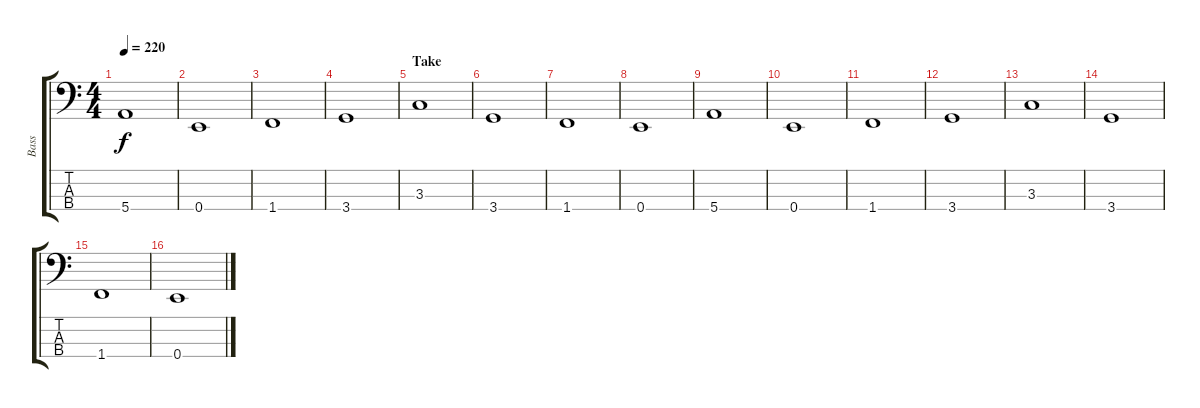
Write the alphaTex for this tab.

\track ("Bass" "Bass") {instrument electricbasspick}
\staff {score tabs}
\tuning (G2 D2 A1 E1) {hide}
\ts (4 4)
\tempo 220
\clef f4
\ks c
5.4.1{dy f} |
0.4.1 |
1.4.1 |
3.4.1 |
\section ("" "Take")
3.3.1 |
3.4.1 |
1.4.1 |
0.4.1 |
5.4.1 |
0.4.1 |
1.4.1 |
3.4.1 |
3.3.1 |
3.4.1 |
1.4.1 |
0.4.1
